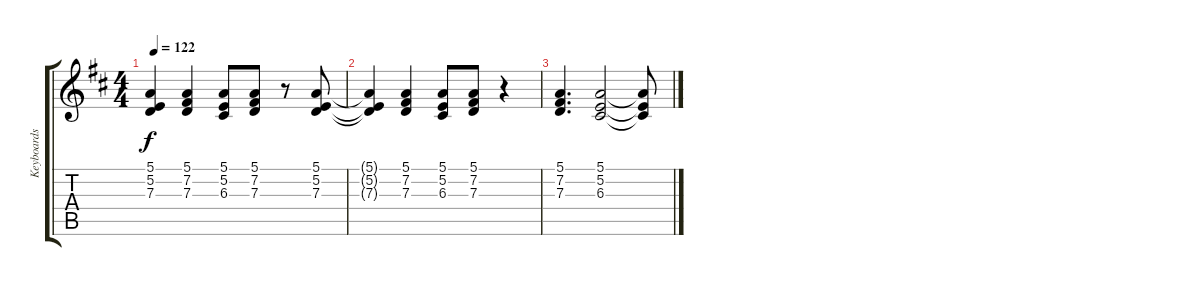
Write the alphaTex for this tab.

\track ("Keyboards" "Keyboards") {instrument electricpiano1}
\staff {score tabs}
\tuning (E4 B3 G3 D3 A2 E2) {hide}
\ts (4 4)
\tempo 122
\clef g2
\ks d
(5.1{t} 5.2{t} 7.3{t}).4{dy f} (5.1 7.2 7.3).4 (5.1 5.2 6.3).8 (5.1 7.2 7.3).8 r.8 (5.1 5.2 7.3).8 |
(5.1{t} 5.2{t} 7.3{t}).4 (5.1 7.2 7.3).4 (5.1 5.2 6.3).8 (5.1 7.2 7.3).8 r.4 |
(5.1 7.2 7.3).4{d} (5.1 5.2 6.3).2 (5.1{t} 5.2{t} 6.3{t}).8
